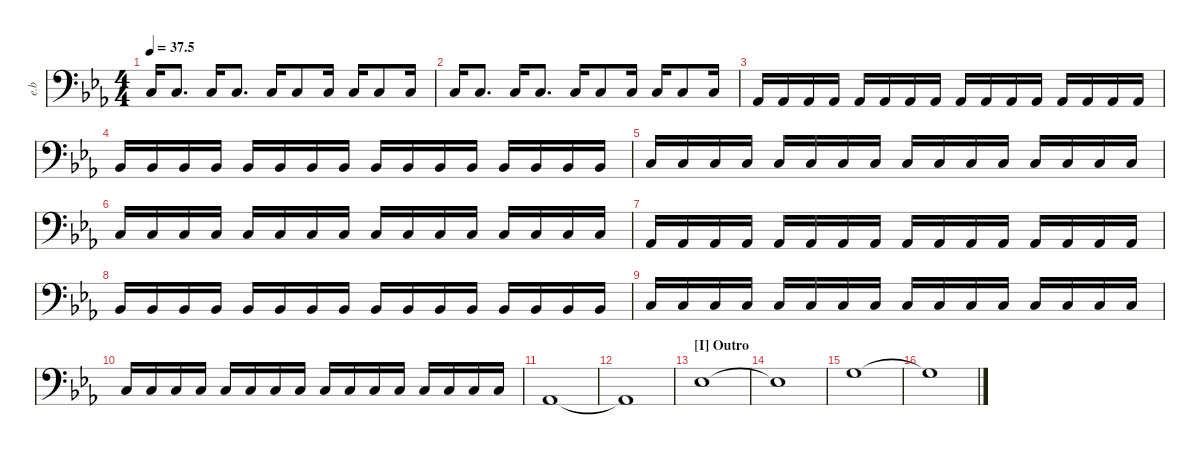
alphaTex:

\defaultSystemsLayout 4
\hideDynamics
\bracketExtendMode nobrackets
\otherSystemsTrackNameOrientation horizontal
\track ("Electric Bass" "e.b") {instrument electricbassfinger}
\staff {score}
\tuning (G2 D2 A1 E1)
\ts (4 4)
\tempo
37.5
\accidentals auto
\clef f4
\ottava regular
\simile none
\ks cminor
8.4.16{dy ff} 8.4{pm}.8{d} 8.4.16 8.4{pm}.8{d} 8.4.16 8.4{pm}.8 8.4{pm}.16 8.4{pm}.16 8.4.8 8.4{pm}.16 |
8.4.16 8.4{pm}.8{d} 8.4.16 8.4{pm}.8{d} 8.4.16 8.4{pm}.8 8.4{pm}.16 8.4{pm}.16 8.4.8 8.4{pm}.16 |
4.4.16 4.4.16 4.4.16 4.4.16 4.4.16 4.4.16 4.4.16 4.4.16 4.4.16 4.4.16 4.4.16 4.4.16 4.4.16 4.4.16 4.4.16 4.4.16 |
6.4.16 6.4.16 6.4.16 6.4.16 6.4.16 6.4.16 6.4.16 6.4.16 6.4.16 6.4.16 6.4.16 6.4.16 6.4.16 6.4.16 6.4.16 6.4.16 |
8.4.16 8.4.16 8.4.16 8.4.16 8.4.16 8.4.16 8.4.16 8.4.16 8.4.16 8.4.16 8.4.16 8.4.16 8.4.16 8.4.16 8.4.16 8.4.16 |
8.4.16 8.4.16 8.4.16 8.4.16 8.4.16 8.4.16 8.4.16 8.4.16 8.4.16 8.4.16 8.4.16 8.4.16 8.4.16 8.4.16 8.4.16 8.4.16 |
4.4.16 4.4.16 4.4.16 4.4.16 4.4.16 4.4.16 4.4.16 4.4.16 4.4.16 4.4.16 4.4.16 4.4.16 4.4.16 4.4.16 4.4.16 4.4.16 |
6.4.16 6.4.16 6.4.16 6.4.16 6.4.16 6.4.16 6.4.16 6.4.16 6.4.16 6.4.16 6.4.16 6.4.16 6.4.16 6.4.16 6.4.16 6.4.16 |
8.4.16 8.4.16 8.4.16 8.4.16 8.4.16 8.4.16 8.4.16 8.4.16 8.4.16 8.4.16 8.4.16 8.4.16 8.4.16 8.4.16 8.4.16 8.4.16 |
8.4.16 8.4.16 8.4.16 8.4.16 8.4.16 8.4.16 8.4.16 8.4.16 8.4.16 8.4.16 8.4.16 8.4.16 8.4.16 8.4.16 8.4.16 8.4.16 |
4.4.1 |
4.4{t}.1 |
\section ("I" "Outro")
11.4.1 |
11.4{t}.1 |
15.4.1 |
15.4{t}.1
